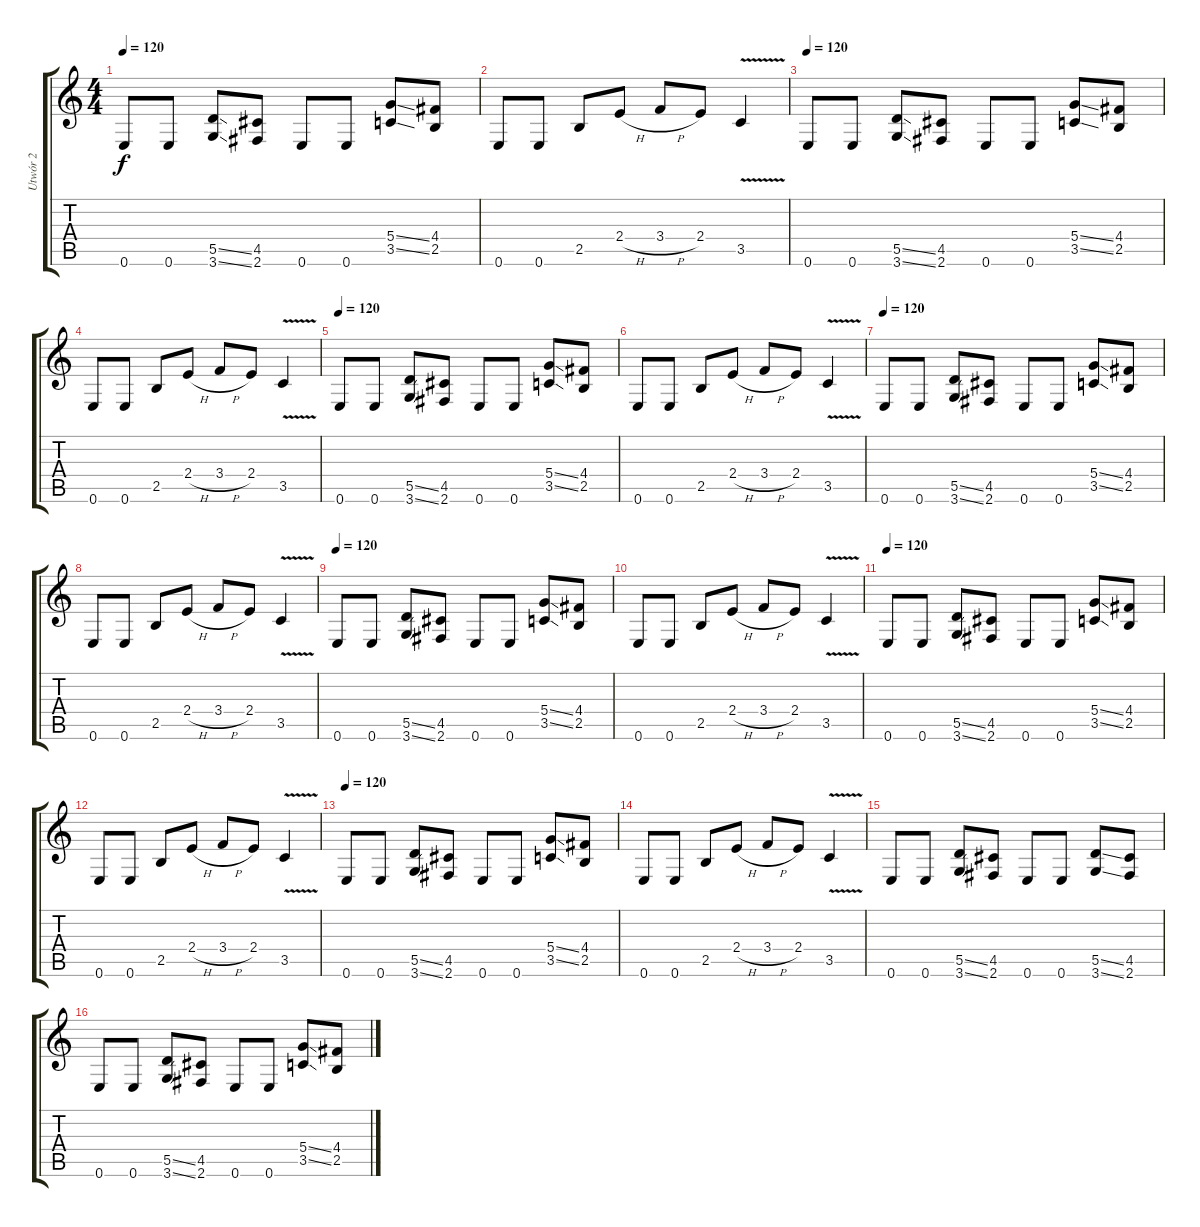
\track ("Utwór 2" "Utwór 2") {instrument distortionguitar}
\staff {score tabs}
\tuning (E4 B3 G3 D3 A2 E2) {hide}
\ts (4 4)
\tempo 120
\clef g2
\ks c
0.6.8{dy f} 0.6.8 (5.5{ss} 3.6{ss}).8 (4.5 2.6).8 0.6.8 0.6.8 (5.4{ss} 3.5{ss}).8 (4.4 2.5).8 |
0.6.8 0.6.8 2.5.8 2.4{h}.8 3.4{h}.8 2.4.8 3.5{v}.4 |
\tempo 120
0.6.8 0.6.8 (5.5{ss} 3.6{ss}).8 (4.5 2.6).8 0.6.8 0.6.8 (5.4{ss} 3.5{ss}).8 (4.4 2.5).8 |
0.6.8 0.6.8 2.5.8 2.4{h}.8 3.4{h}.8 2.4.8 3.5{v}.4 |
\tempo 120
0.6.8 0.6.8 (5.5{ss} 3.6{ss}).8 (4.5 2.6).8 0.6.8 0.6.8 (5.4{ss} 3.5{ss}).8 (4.4 2.5).8 |
0.6.8 0.6.8 2.5.8 2.4{h}.8 3.4{h}.8 2.4.8 3.5{v}.4 |
\tempo 120
0.6.8 0.6.8 (5.5{ss} 3.6{ss}).8 (4.5 2.6).8 0.6.8 0.6.8 (5.4{ss} 3.5{ss}).8 (4.4 2.5).8 |
0.6.8 0.6.8 2.5.8 2.4{h}.8 3.4{h}.8 2.4.8 3.5{v}.4 |
\tempo 120
0.6.8 0.6.8 (5.5{ss} 3.6{ss}).8 (4.5 2.6).8 0.6.8 0.6.8 (5.4{ss} 3.5{ss}).8 (4.4 2.5).8 |
0.6.8 0.6.8 2.5.8 2.4{h}.8 3.4{h}.8 2.4.8 3.5{v}.4 |
\tempo 120
0.6.8 0.6.8 (5.5{ss} 3.6{ss}).8 (4.5 2.6).8 0.6.8 0.6.8 (5.4{ss} 3.5{ss}).8 (4.4 2.5).8 |
0.6.8 0.6.8 2.5.8 2.4{h}.8 3.4{h}.8 2.4.8 3.5{v}.4 |
\tempo 120
0.6.8 0.6.8 (5.5{ss} 3.6{ss}).8 (4.5 2.6).8 0.6.8 0.6.8 (5.4{ss} 3.5{ss}).8 (4.4 2.5).8 |
0.6.8 0.6.8 2.5.8 2.4{h}.8 3.4{h}.8 2.4.8 3.5{v}.4 |
0.6.8 0.6.8 (5.5{ss} 3.6{ss}).8 (4.5 2.6).8 0.6.8 0.6.8 (5.5{ss} 3.6{ss}).8 (4.5 2.6).8 |
0.6.8 0.6.8 (5.5{ss} 3.6{ss}).8 (4.5 2.6).8 0.6.8 0.6.8 (5.4{ss} 3.5{ss}).8 (4.4 2.5).8
